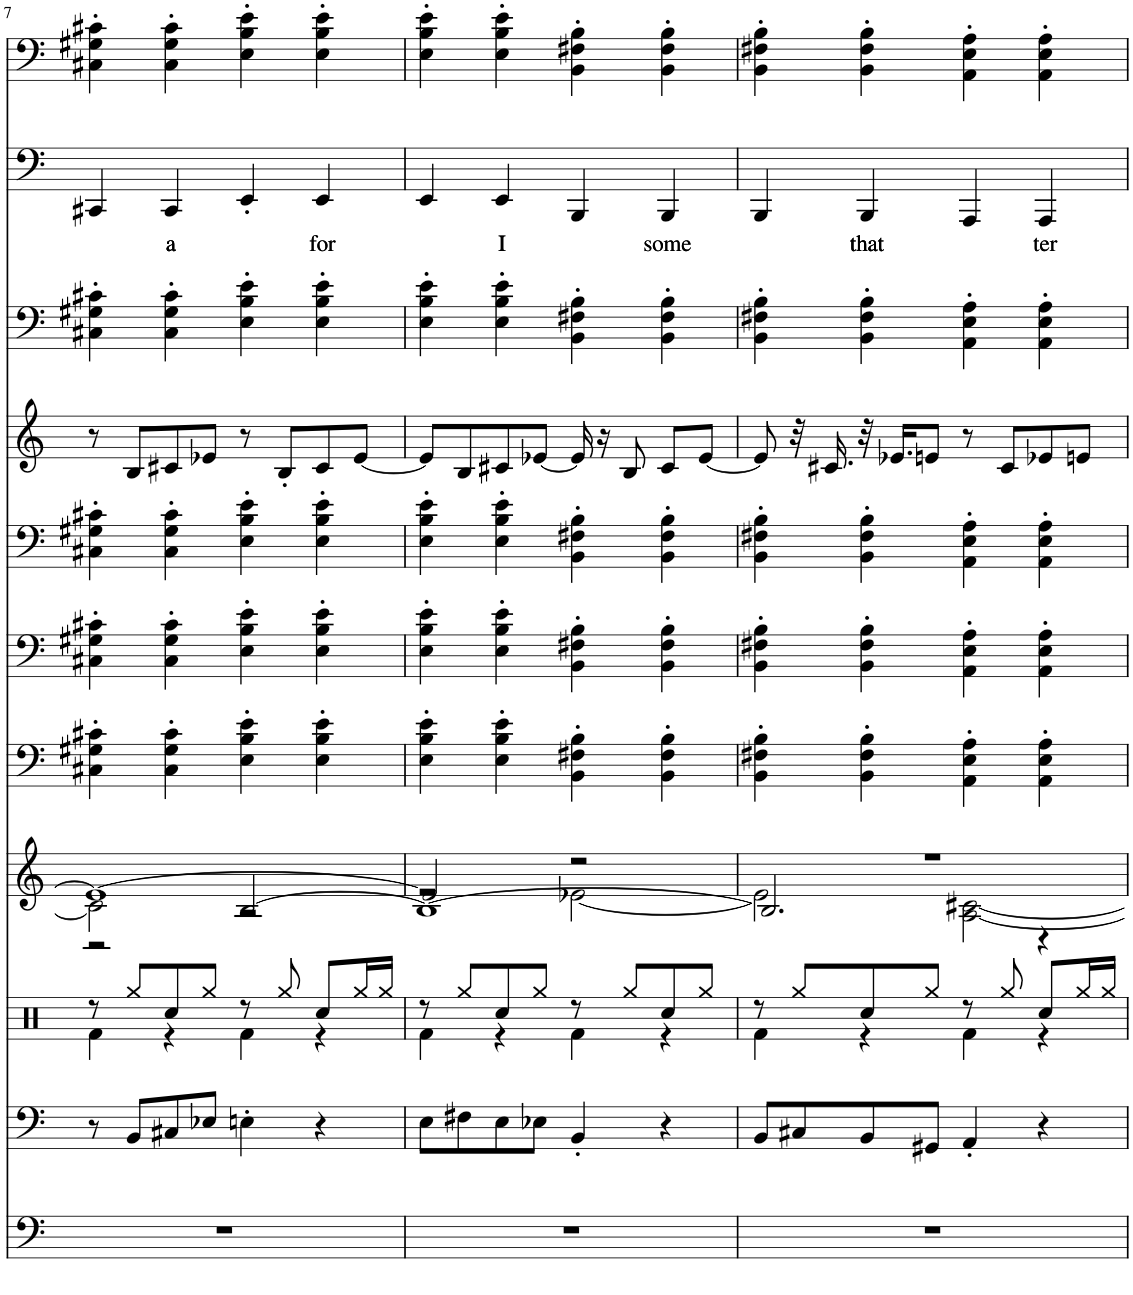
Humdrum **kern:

**kern	**kern	**kern	**kern	**kern	**kern	**kern	**kern	**kern	**kern	**text	**kern
*part11	*part10	*part9	*part8	*part7	*part6	*part5	*part4	*part3	*part2	*part2	*part1
*staff11	*staff10	*staff9	*staff8	*staff7	*staff6	*staff5	*staff4	*staff3	*staff2	*staff2	*staff1
*I"Muted Guitar	*I"DistortionGtr	*I"Percussion	*I"Warm Pad	*I"DistortionGtr	*I"DistortionGtr	*I"Clean Guitar	*I"Tenor Sax	*I"Overdrive Gtr	*I"Fingered Bass	*	*I"Overdrive Gtr, aud_mb0193
*	*	*I'Perc	*	*	*	*	*I'T Sax	*	*	*	*
!!LO:PB:g=z
*clefF4	*clefF4	*clefX	*clefG2	*clefF4	*clefF4	*clefF4	*clefG2	*clefF4	*clefF4	*	*clefF4
*	*	*	*	*	*	*	*Trd8c14	*	*	*	*
*k[]	*k[]	*k[]	*k[]	*k[]	*k[]	*k[]	*k[]	*k[]	*k[]	*	*k[]
*M4/4	*M4/4	*M4/4	*M4/4	*M4/4	*M4/4	*M4/4	*M4/4	*M4/4	*M4/4	*	*M4/4
=7	=7	=7	=7	=7	=7	=7	=7	=7	=7	=7	=7
*	*	*^	*^	*	*	*	*	*	*	*	*
*	*	*	*	*	*^	*	*	*	*	*	*	*	*
1r	8r	8r	4Rf\	1e_	2c#\]	2r	4C#X\' 4G#X\' 4c#X\'	4C#X\' 4G#X\' 4c#X\'	4C#X\' 4G#X\' 4c#X\'	8r	4C#X\' 4G#X\' 4c#X\'	4CC#X/	.	4C#X\' 4G#X\' 4c#X\'
.	8BB/L	8Rgg/L	.	.	.	.	.	.	.	8B/L	.	.	.	.
!	!	!	!	!	!	!	!	!	!	!	!	!	!LO:LY:b	!
.	8C#X/	8Rcc/	4r	.	.	.	4C#\' 4G#\' 4c#\'	4C#\' 4G#\' 4c#\'	4C#\' 4G#\' 4c#\'	8c#X/	4C#\' 4G#\' 4c#\'	4CC#/	a	4C#\' 4G#\' 4c#\'
.	8E-X/J	8Rgg/J	.	.	.	.	.	.	.	8e-X/J	.	.	.	.
.	4En'\	8r	4Rf\	.	2r	[2B/	4E\' 4B\' 4e\'	4E\' 4B\' 4e\'	4E\' 4B\' 4e\'	8r	4E\' 4B\' 4e\'	4EE'/	.	4E\' 4B\' 4e\'
.	.	8Rgg/	.	.	.	.	.	.	.	8B'/L	.	.	.	.
!	!	!	!	!	!	!	!	!	!	!	!	!	!LO:LY:b	!
.	4r	8Rcc/L	4r	.	.	.	4E\' 4B\' 4e\'	4E\' 4B\' 4e\'	4E\' 4B\' 4e\'	8c#/	4E\' 4B\' 4e\'	4EE/	for	4E\' 4B\' 4e\'
.	.	16Rgg/L	.	.	.	.	.	.	.	[8e-/J	.	.	.	.
.	.	16Rgg/JJ	.	.	.	.	.	.	.	.	.	.	.	.
=8	=8	=8	=8	=8	=8	=8	=8	=8	=8	=8	=8	=8	=8	=8
1r	8E\L	8r	4Rf\	2e/]	2r	1B_	4E\' 4B\' 4e\'	4E\' 4B\' 4e\'	4E\' 4B\' 4e\'	8e-/L]	4E\' 4B\' 4e\'	4EE/	.	4E\' 4B\' 4e\'
.	8F#X\	8Rgg/L	.	.	.	.	.	.	.	8B/	.	.	.	.
!	!	!	!	!	!	!	!	!	!	!	!	!	!LO:LY:b	!
.	8E\	8Rcc/	4r	.	.	.	4E\' 4B\' 4e\'	4E\' 4B\' 4e\'	4E\' 4B\' 4e\'	8c#X/	4E\' 4B\' 4e\'	4EE/	I	4E\' 4B\' 4e\'
.	8E-X\J	8Rgg/J	.	.	.	.	.	.	.	[8e-X/J	.	.	.	.
.	4BB'/	8r	4Rf\	2r	[2e-X\	.	4BB\' 4F#X\' 4B\'	4BB\' 4F#X\' 4B\'	4BB\' 4F#X\' 4B\'	16e-/]	4BB\' 4F#X\' 4B\'	4BBB/	.	4BB\' 4F#X\' 4B\'
.	.	.	.	.	.	.	.	.	.	16r	.	.	.	.
.	.	8Rgg/L	.	.	.	.	.	.	.	8B/	.	.	.	.
!	!	!	!	!	!	!	!	!	!	!	!	!	!LO:LY:b	!
.	4r	8Rcc/	4r	.	.	.	4BB\' 4F#\' 4B\'	4BB\' 4F#\' 4B\'	4BB\' 4F#\' 4B\'	8c#/L	4BB\' 4F#\' 4B\'	4BBB/	some	4BB\' 4F#\' 4B\'
.	.	8Rgg/J	.	.	.	.	.	.	.	[8e-/J	.	.	.	.
=9	=9	=9	=9	=9	=9	=9	=9	=9	=9	=9	=9	=9	=9	=9
1r	8BB/L	8r	4Rf\	1r	2e-\]	2.B/]	4BB\' 4F#X\' 4B\'	4BB\' 4F#X\' 4B\'	4BB\' 4F#X\' 4B\'	8e-/]	4BB\' 4F#X\' 4B\'	4BBB/	.	4BB\' 4F#X\' 4B\'
.	8C#X/	8Rgg/L	.	.	.	.	.	.	.	32r	.	.	.	.
.	.	.	.	.	.	.	.	.	.	16.c#X/	.	.	.	.
!	!	!	!	!	!	!	!	!	!	!	!	!	!LO:LY:b	!
.	8BB/	8Rcc/	4r	.	.	.	4BB\' 4F#\' 4B\'	4BB\' 4F#\' 4B\'	4BB\' 4F#\' 4B\'	32r	4BB\' 4F#\' 4B\'	4BBB/	that	4BB\' 4F#\' 4B\'
.	.	.	.	.	.	.	.	.	.	16.e-X/KL	.	.	.	.
.	8GG#X/J	8Rgg/J	.	.	.	.	.	.	.	8en/J	.	.	.	.
.	4AA'/	8r	4Rf\	.	[2A\ [2c#X\	.	4AA\' 4E\' 4A\'	4AA\' 4E\' 4A\'	4AA\' 4E\' 4A\'	8r	4AA\' 4E\' 4A\'	4AAA/	.	4AA\' 4E\' 4A\'
.	.	8Rgg/	.	.	.	.	.	.	.	8c#/L	.	.	.	.
!	!	!	!	!	!	!	!	!	!	!	!	!	!LO:LY:b	!
.	4r	8Rcc/L	4r	.	.	4r	4AA\' 4E\' 4A\'	4AA\' 4E\' 4A\'	4AA\' 4E\' 4A\'	8e-X/	4AA\' 4E\' 4A\'	4AAA/	ter	4AA\' 4E\' 4A\'
.	.	16Rgg/L	.	.	.	.	.	.	.	8en/J	.	.	.	.
.	.	16Rgg/JJ	.	.	.	.	.	.	.	.	.	.	.	.
*	*	*v	*v	*	*	*	*	*	*	*	*	*	*	*
*	*	*	*v	*v	*v	*	*	*	*	*	*	*	*
=	=	=	=	=	=	=	=	=	=	=	=
*-	*-	*-	*-	*-	*-	*-	*-	*-	*-	*-	*-
